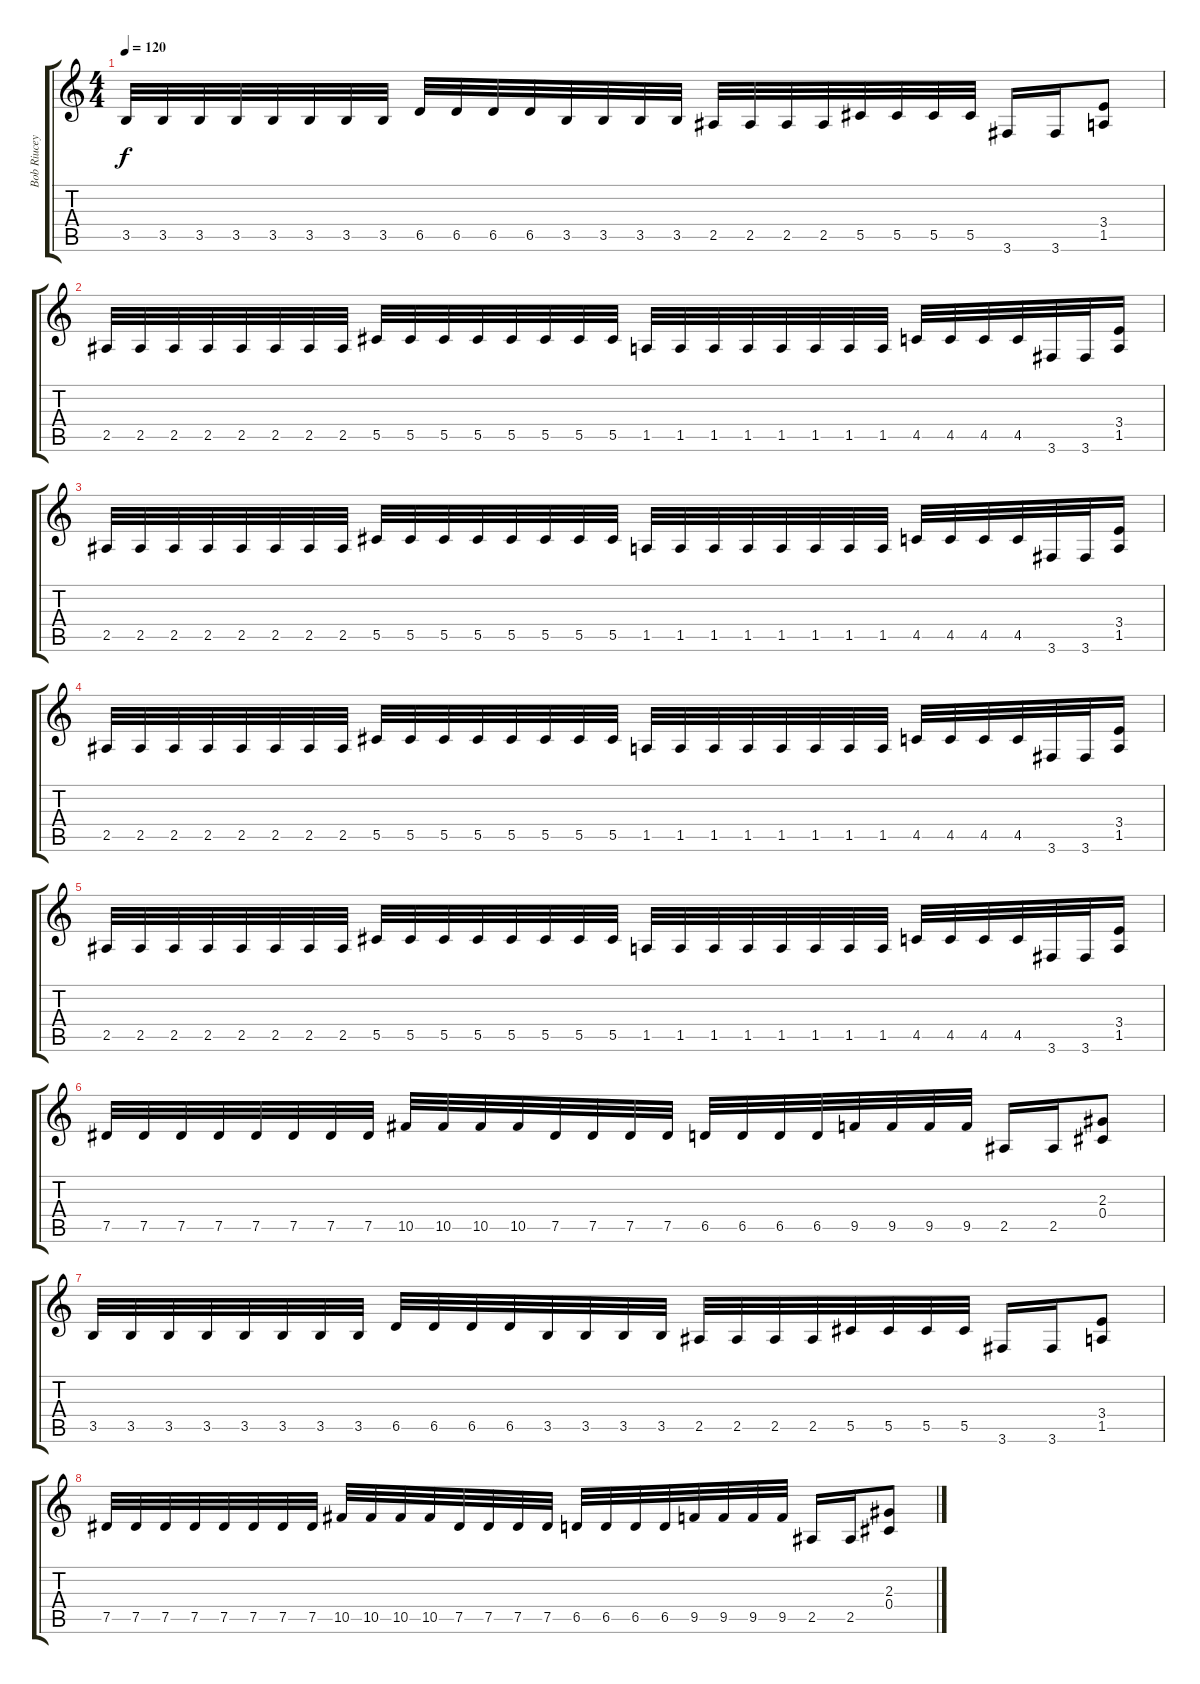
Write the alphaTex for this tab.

\track ("Bob Riucey" "Bob Riucey") {instrument distortionguitar}
\staff {score tabs}
\tuning (Eb4 Bb3 Gb3 Db3 Ab2 Eb2) {hide}
\ts (4 4)
\tempo 120
\clef g2
\ks c
3.5.32{dy f} 3.5.32 3.5.32 3.5.32 3.5.32 3.5.32 3.5.32 3.5.32 6.5.32 6.5.32 6.5.32 6.5.32 3.5.32 3.5.32 3.5.32 3.5.32 2.5.32 2.5.32 2.5.32 2.5.32 5.5.32 5.5.32 5.5.32 5.5.32 3.6.16 3.6.16 (3.4 1.5).8 |
2.5.32 2.5.32 2.5.32 2.5.32 2.5.32 2.5.32 2.5.32 2.5.32 5.5.32 5.5.32 5.5.32 5.5.32 5.5.32 5.5.32 5.5.32 5.5.32 1.5.32 1.5.32 1.5.32 1.5.32 1.5.32 1.5.32 1.5.32 1.5.32 4.5.32 4.5.32 4.5.32 4.5.32 3.6.32 3.6.32 (3.4 1.5).16 |
2.5.32 2.5.32 2.5.32 2.5.32 2.5.32 2.5.32 2.5.32 2.5.32 5.5.32 5.5.32 5.5.32 5.5.32 5.5.32 5.5.32 5.5.32 5.5.32 1.5.32 1.5.32 1.5.32 1.5.32 1.5.32 1.5.32 1.5.32 1.5.32 4.5.32 4.5.32 4.5.32 4.5.32 3.6.32 3.6.32 (3.4 1.5).16 |
2.5.32 2.5.32 2.5.32 2.5.32 2.5.32 2.5.32 2.5.32 2.5.32 5.5.32 5.5.32 5.5.32 5.5.32 5.5.32 5.5.32 5.5.32 5.5.32 1.5.32 1.5.32 1.5.32 1.5.32 1.5.32 1.5.32 1.5.32 1.5.32 4.5.32 4.5.32 4.5.32 4.5.32 3.6.32 3.6.32 (3.4 1.5).16 |
2.5.32 2.5.32 2.5.32 2.5.32 2.5.32 2.5.32 2.5.32 2.5.32 5.5.32 5.5.32 5.5.32 5.5.32 5.5.32 5.5.32 5.5.32 5.5.32 1.5.32 1.5.32 1.5.32 1.5.32 1.5.32 1.5.32 1.5.32 1.5.32 4.5.32 4.5.32 4.5.32 4.5.32 3.6.32 3.6.32 (3.4 1.5).16 |
7.5.32 7.5.32 7.5.32 7.5.32 7.5.32 7.5.32 7.5.32 7.5.32 10.5.32 10.5.32 10.5.32 10.5.32 7.5.32 7.5.32 7.5.32 7.5.32 6.5.32 6.5.32 6.5.32 6.5.32 9.5.32 9.5.32 9.5.32 9.5.32 2.5.16 2.5.16 (2.3 0.4).8 |
3.5.32 3.5.32 3.5.32 3.5.32 3.5.32 3.5.32 3.5.32 3.5.32 6.5.32 6.5.32 6.5.32 6.5.32 3.5.32 3.5.32 3.5.32 3.5.32 2.5.32 2.5.32 2.5.32 2.5.32 5.5.32 5.5.32 5.5.32 5.5.32 3.6.16 3.6.16 (3.4 1.5).8 |
7.5.32 7.5.32 7.5.32 7.5.32 7.5.32 7.5.32 7.5.32 7.5.32 10.5.32 10.5.32 10.5.32 10.5.32 7.5.32 7.5.32 7.5.32 7.5.32 6.5.32 6.5.32 6.5.32 6.5.32 9.5.32 9.5.32 9.5.32 9.5.32 2.5.16 2.5.16 (2.3 0.4).8
